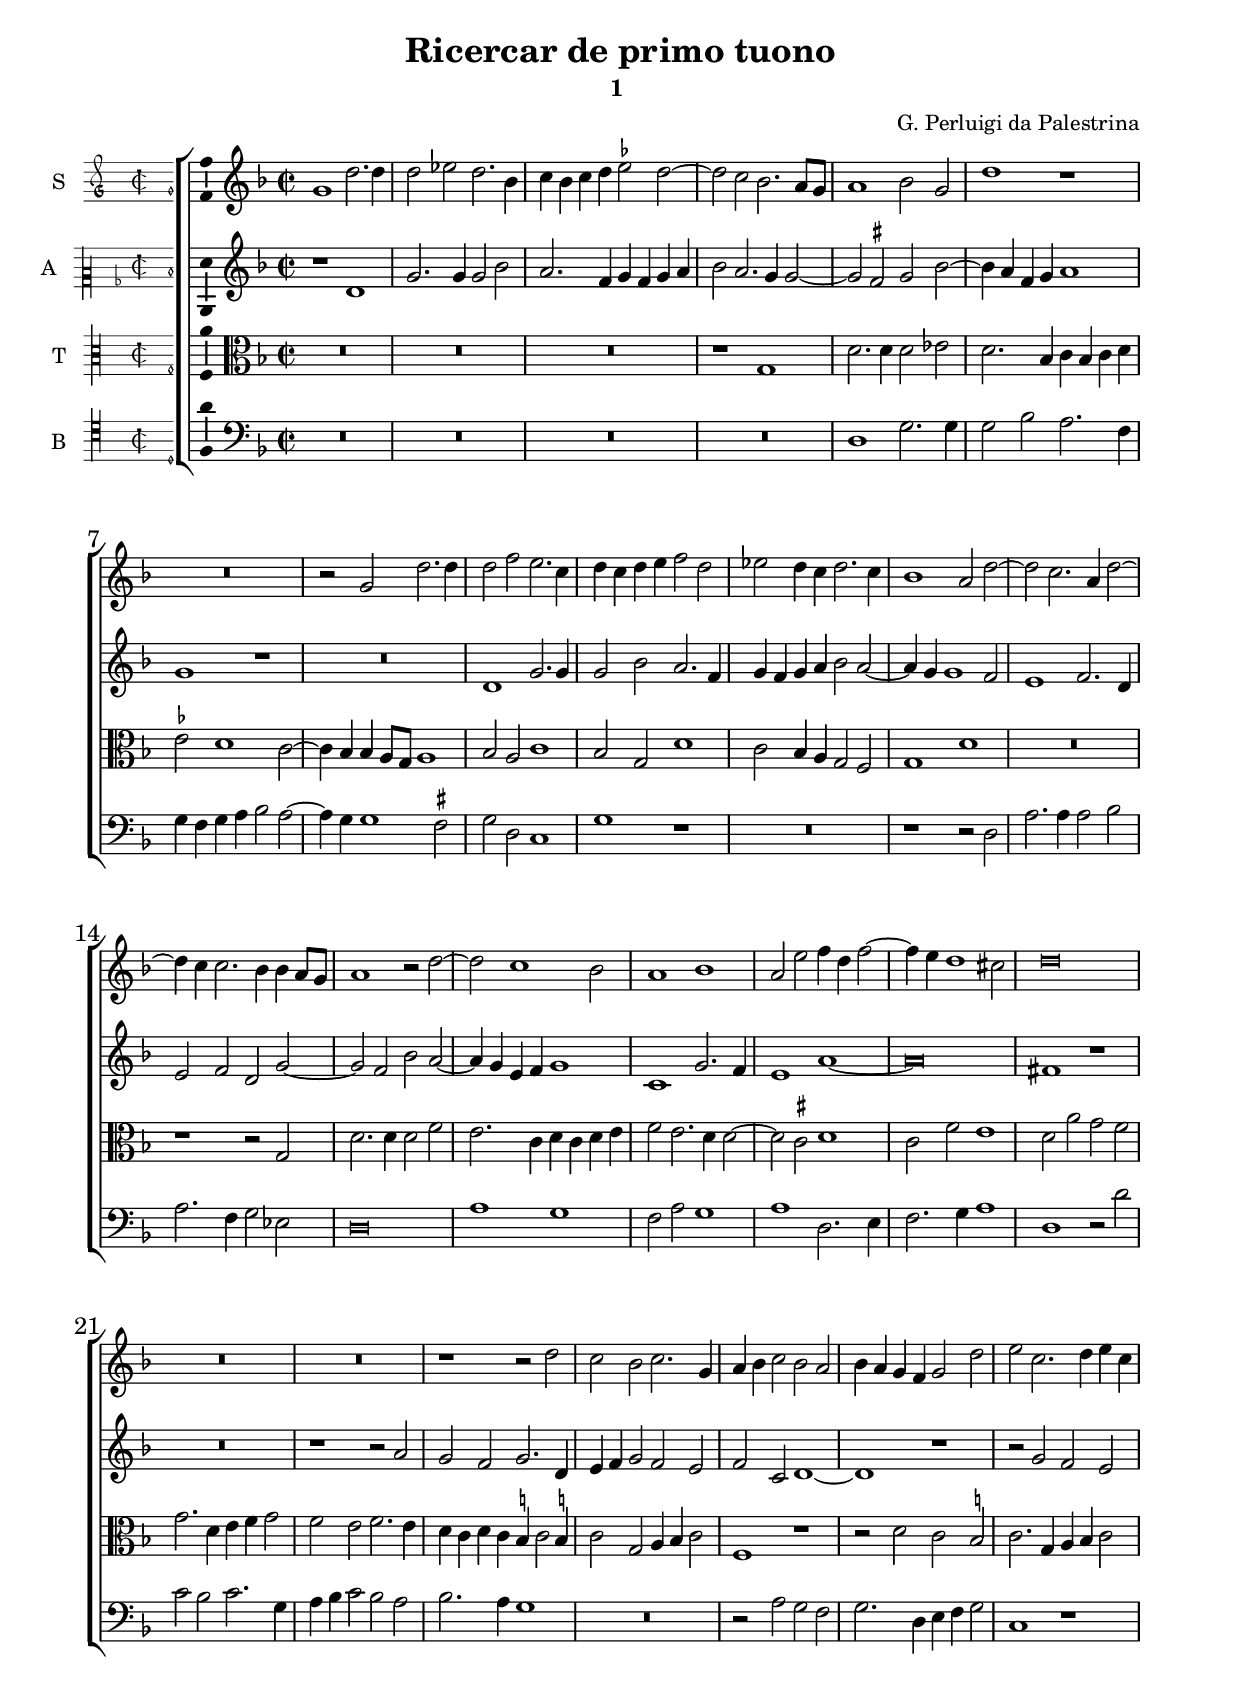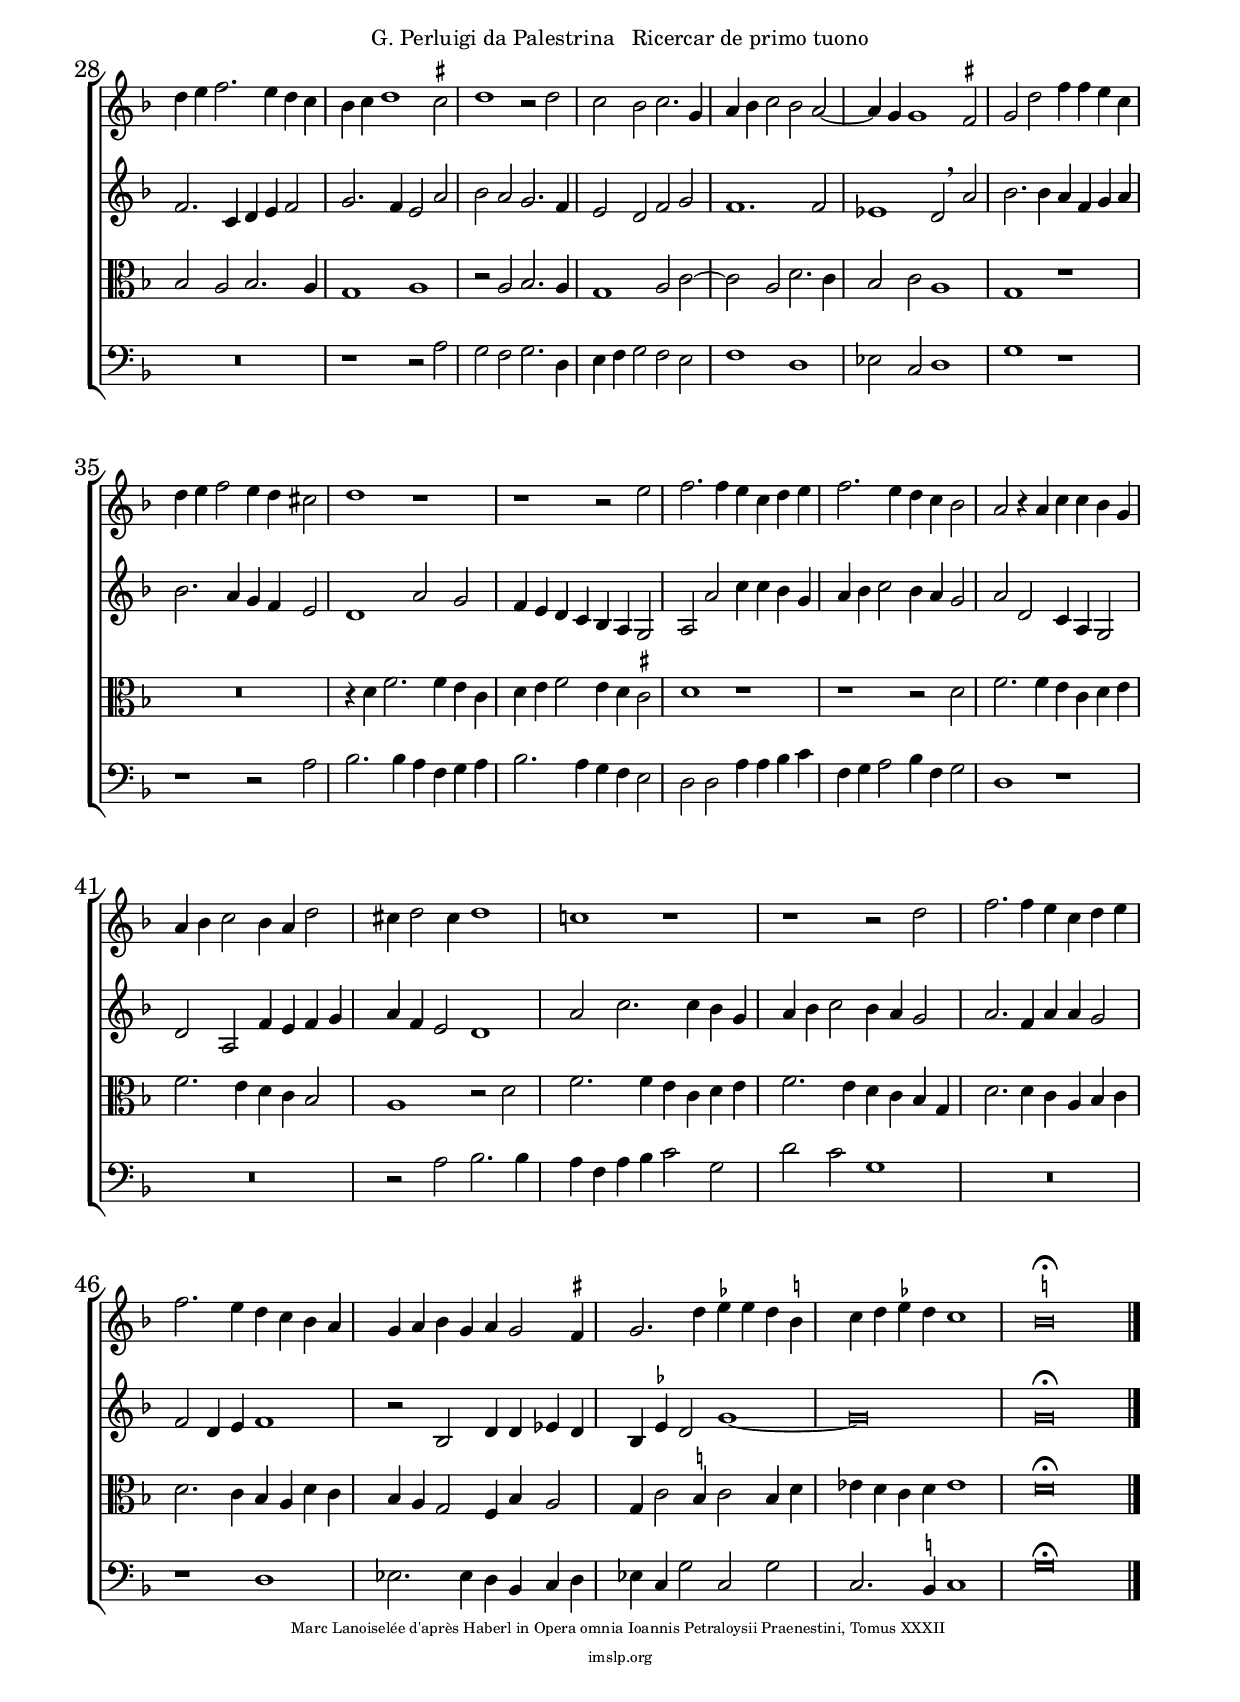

\paper {
  
  %indent = 20\mm  
  line-width = 176\mm		%160
  ragged-bottom = ##t
        oddHeaderMarkup = \markup \fill-line {
    % interpret markup if its not first page of the current book(part)
    \on-the-fly #not-first-page \line { "'"  \fromproperty #'header:title
"'" }
  }
  evenHeaderMarkup = \markup \fill-line {
    % interpret markup if its not first page of the current book(part)
    \on-the-fly #not-first-page \line {  \fromproperty #'header:composer " " \fromproperty #'header:title
 }
  }
  system-system-spacing = #'((basic-distance . 15) (padding . 1))
  bottom-margin = 15\mm
  
}

\layout {
  
      \context {
      \Score
      \override SpacingSpanner.common-shortest-duration =
        #(ly:make-moment 6/4)
    }
      %}
    \context {
    \Voice
    \consists "Ambitus_engraver"
    \override StaffSymbol.thickness = #1.75
  }
}


\version "2.19.40"

#(set-global-staff-size 18.6)

\header {
  
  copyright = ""
    
  title = "Ricercar de primo tuono"
  
  subtitle = "1 "
  
  composer = "G. Perluigi da Palestrina"
  
  arranger = ""
  
  instrument = ""
  
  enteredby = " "
  
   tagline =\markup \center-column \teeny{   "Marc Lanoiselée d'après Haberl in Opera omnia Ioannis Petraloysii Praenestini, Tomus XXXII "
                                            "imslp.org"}
  
  % metre = "metre"
  
  % opus = "opus"
  
  %piece = "Tragédie David et Jonathas 1688"
  
  % poet = "poet"
  
  %copyright = \markup { \fontsize #-3 "non-commercial copy Welcome. Arrangement Marc  Lanoiselée d'après fond Philidor BNF"}
  
  
  
  
  
}



%///////////////Outils pour Parties///////////////// 

%\partial 4*2 \repeat volta 2{   

%\alternative{{\partial 4*1 fin1 }  { fin2  \bar "|." }} 

%\set Staff.clefTransposition = #7

%^\markup{\center-column { (tr) }}

%\set Score.repeatCommands = #'((volta "1") ) 

%\set Score.repeatCommands = #'((volta #f))

%/////////////////////////////////////////////////////
ficta = { \once \set suggestAccidentals = ##t }
hem = ^\markup{  \pad-around #0.4 \rotate # -90  "[ "}  %hémiole sur une note

delb =\override Staff.BarLine.transparent = ##t %bar transparent
adelb = \revert Staff.BarLine.transparent           %fin bar transparent

Cbarre={  \numericTimeSignature  %C barré aves 4/2
  \time 2/1
  \once \override Staff.TimeSignature.stencil = #ly:text-interface::print 
  \once \override Staff.TimeSignature.text = \markup \musicglyph 
#"timesig.C22" 
  \time 4/2 }

%************PartieUn**********************************
IncipitPartieUn ={ 
  
    \time 2/2
    \clef "petrucci-g"
    \key c \major
    g'1}

PartieUn = {
  \override NoteHead.style = #'baroque
   \override Score.BarNumber.font-size = #1
 \clef "treble"
 \key f\major
 \time 4/2
 \Cbarre
 g'1 d''2. d''4  |  % 1
 d''2 ees''2 d''2. bes'4  |  % 2
 c''4 bes'4 c''4 d''4 \ficta ees''2 d''2 ~   |  % 3
 d''2 c''2 bes'2. a'8 g'8  |  % 4
 a'1 bes'2 g'2  |  % 5
 d''1 r1   |  % 6
 \break 
 R\breve   |  % 7
 %\break
 r2  g'2 d''2. d''4  |  % 8
 d''2 f''2 e''2. c''4  |  % 9
 d''4 c''4 d''4 e''4 f''2 d''2  |  % 10
 ees''2 d''4 c''4 d''2. c''4  |  % 11
 bes'1 a'2 d''2 ~   |  % 12
 d''2 c''2. a'4 d''2 ~   |  % 13
 \break 
 d''4 c''4 c''2. bes'4 bes'4 a'8 g'8  |  % 14
 %%\break
 a'1 r2  d''2 ~   |  % 15
 d''2 c''1 bes'2  |  % 16
 a'1 bes'1  |  % 17
 a'2 e''2 f''4 d''4 f''2 ~   |  % 18
 f''4 e''4 d''1 cis''2  |  % 19
 d''\breve  |  % 20
 \break 
 R\breve   |  % 21
 R\breve   |  % 22
 r1  r2  d''2  |  % 23
 c''2 bes'2 c''2. g'4  |  % 24
 a'4 bes'4 c''2 bes'2 a'2  |  % 25
 bes'4 a'4 g'4 f'4 g'2 d''2  |  % 26
 e''2 c''2. d''4 e''4 c''4  |  % 27
 \break 
 d''4 e''4 f''2. e''4 d''4 c''4  |  % 28
 %\break
 bes'4 c''4 d''1 \ficta cis''2  |  % 29
 d''1 r2  d''2  |  % 30
 c''2 bes'2 c''2. g'4  |  % 31
 a'4 bes'4 c''2 bes'2 a'2 ~   |  % 32
 a'4 g'4 g'1 \ficta fis'2   |  % 33
 g'2  d''2 f''4 f''4 e''4 c''4  |  % 34
 \break 
 d''4 e''4 f''2 e''4 d''4 cis''2  |  % 35
 %\break
 d''1 r1   |  % 36
 r1  r2  e''2  |  % 37
 f''2. f''4 e''4 c''4 d''4 e''4  |  % 38
 f''2. e''4 d''4 c''4 bes'2  |  % 39
 a'2 r4  a'4 c''4 c''4 bes'4 g'4  |  % 40
\break 
a'4 bes'4 c''2 bes'4 a'4 d''2  |  % 41

 cis''4 d''2 cis''4 d''1  |  % 42
 %\break
 c''!1 r1   |  % 43
 r1  r2  d''2  |  % 44
 f''2. f''4 e''4 c''4 d''4 e''4  |  % 45
 f''2. e''4 d''4 c''4 bes'4 a'4  |  % 46
 g'4 a'4 bes'4 g'4 a'4 g'2 \ficta fis'4   |  % 47
 g'2. d''4 \ficta ees''4  ees''4 d''4 \ficta b'4  |  % 48
 c''4 d''4 \ficta ees''4  d''4 c''1  |  % 49
 \ficta b'\breve^\fermata
 \bar "|."


  }
  
%************PartieDeux**********************************
IncipitPartieDeux ={ 
  
    \time 2/2
    \clef "petrucci-c2"
    \key f \major
    d'1}


PartieDeux = {
  \override NoteHead.style = #'baroque
 \clef "treble"
 \key f\major
 \time 4/2
 \Cbarre
 r1  d'1  |  % 1
 g'2. g'4 g'2 bes'2  |  % 2
 a'2. f'4 g'4 f'4 g'4 a'4  |  % 3
 bes'2 a'2. g'4 g'2 ~   |  % 4
 g'2 \ficta fis'2 g'2 bes'2 ~   |  % 5
 bes'4 a'4 f'4 g'4 a'1  |  % 6
 g'1 r1   |  % 7
 R\breve   |  % 8
 d'1 g'2. g'4  |  % 9
 g'2 bes'2 a'2. f'4  |  % 10
 g'4 f'4 g'4 a'4 bes'2 a'2 ~   |  % 11
 a'4 g'4 g'1 f'2  |  % 12
 e'1 f'2. d'4  |  % 13
 e'2 f'2 d'2 g'2 ~   |  % 14
 g'2 f'2 bes'2 a'2 ~   |  % 15
 a'4 g'4 e'4 f'4 g'1  |  % 16
 c'1 g'2. f'4 e'1 a'1 ~   |  % 17
 a'\breve  |  % 18
 fis'1 r1   |  % 19
 R\breve   |  % 20
 %\break
 r1  r2  a'2  |  % 21
 g'2 f'2 g'2. d'4  |  % 22
 e'4 f'4 g'2 f'2 e'2  |  % 23
 f'2 c'2 d'1 ~   |  % 24
 d'1 r1   |  % 25
 r2  g'2 f'2 e'2  |  % 26
 f'2. c'4 d'4 e'4 f'2  |  % 27
 g'2. f'4 e'2 a'2  |  % 28
 bes'2 a'2 g'2. f'4  |  % 29
 e'2 d'2 f'2 g'2  |  % 30
 f'1. f'2  |  % 31
 ees'1 d'2 \breathe  a'2  |  % 32
 bes'2. bes'4 a'4 f'4 g'4 a'4  |  % 33
 bes'2. a'4 g'4 f'4 e'2  |  % 34
 d'1 a'2 g'2  |  % 35
 f'4 e'4 d'4 c'4 bes4 a4 g2  |  % 36
 a2 a'2 c''4 c''4 bes'4 g'4  |  % 37
 a'4 bes'4 c''2 bes'4 a'4 g'2  |  % 38
 a'2 d'2 c'4 a4 g2  |  % 39
 d'2 a2 f'4 e'4 f'4 g'4  |  % 40
 a'4 f'4 e'2 d'1  |  % 41
 a'2 c''2. c''4 bes'4 g'4  |  % 42
 a'4 bes'4 c''2 bes'4 a'4 g'2  |  % 43
 a'2. f'4 a'4 a'4 g'2  |  % 44
 f'2 d'4 e'4 f'1  |  % 45
 r2  bes2 d'4 d'4 ees'4 d'4  |  % 46
 bes4 \ficta ees'4  d'2 g'1 ~   |  % 47
 g'\breve  |  % 48
 g'\breve^\fermata
 \bar "|."


}


%****************Partietrois********************************
IncipitPartieTrois ={   
    \time 2/2
    \clef "petrucci-c3"
    \key c \major
    g1}



PartieTrois = {
  \override NoteHead.style = #'baroque
 \clef "alto"  %
 \key f\major
 \time 4/2
 \Cbarre
 R\breve   |  % 1
 R\breve   |  % 2
 R\breve   |  % 3
 r1  g1  |  % 4
 d'2. d'4 d'2 ees'2  |  % 5
 d'2. bes4 c'4 bes4 c'4 d'4  |  % 6
 \ficta ees'2  d'1 c'2 ~   |  % 7
 c'4 bes4 bes4 a8 g8 a1  |  % 8
 bes2 a2 c'1  |  % 9
 bes2 g2 d'1  |  % 10
 c'2 bes4 a4 g2 f2  |  % 11
 g1 d'1  |  % 12
 R\breve   |  % 13
 r1  r2  g2  |  % 14
 d'2. d'4 d'2 f'2  |  % 15
 e'2. c'4 d'4 c'4 d'4 e'4  |  % 16
 f'2 e'2. d'4 d'2 ~   |  % 17
 d'2 \ficta cis'2 d'1  |  % 18
 c'2 f'2 e'1  |  % 19
 d'2  a'2 g'2 f'2  |  % 20
 g'2. d'4 e'4 f'4 g'2  |  % 21
 f'2 e'2 f'2. e'4  |  % 22
 d'4 c'4 d'4 c'4 \ficta b4 c'2 \ficta b!4  |  % 23
 c'2 g2 a4 bes4 c'2  |  % 24
 f1 r1   |  % 25
 r2  d'2 c'2 \ficta \ficta b2  |  % 26
 c'2. g4 a4 bes4 c'2  |  % 27
 bes2 a2 bes2. a4  |  % 28
 g1 a1  |  % 29
 r2  a2 bes2. a4  |  % 30
 g1 a2 c'2 ~   |  % 31
 c'2 a2 d'2. c'4  |  % 32
 bes2 c'2 a1  |  % 33
 g1 r1   |  % 34
 R\breve   |  % 35
 r4  d'4 f'2. f'4 e'4 c'4  |  % 36
 d'4 e'4 f'2 e'4 d'4 \ficta cis'2   |  % 37
 d'1 r1   |  % 38
 r1  r2  d'2  |  % 39
 f'2. f'4 e'4 c'4 d'4 e'4  |  % 40
 f'2. e'4 d'4 c'4 bes2  |  % 41
 a1 r2  d'2  |  % 42
 f'2. f'4 e'4 c'4 d'4 e'4  |  % 43
 f'2. e'4 d'4 c'4 bes4 g4  |  % 44
 d'2. d'4 c'4 a4 bes4 c'4  |  % 45
 d'2. c'4 bes4 a4 d'4 c'4  |  % 46
 bes4 a4 g2 f4 bes4 a2  |  % 47
 g4 c'2 \ficta b4  \ficta c'2 \ficta b4 d'4  |  % 48
 ees'4 d'4 c'4 d'4 ees'1  |  % 49
 d'\breve^\fermata
 \bar "|."
  

}


%****************PartieQuatre********************************
IncipitPartieQuatre ={   
     \time 2/2
    \clef "petrucci-c4"
    \key c \major
    d1}


PartieQuatre = {
  \override NoteHead.style = #'baroque
  \clef "bass"
 \key f\major
 \time 4/2
 \Cbarre
 R\breve   |  % 1
 R\breve   |  % 2
 R\breve   |  % 3
 R\breve   |  % 4
 d1 g2. g4  |  % 5
 g2 bes2 a2. f4  |  % 6
 g4 f4 g4 a4 bes2 a2 ~   |  % 7
 a4 g4 g1 \ficta fis2  |  % 8
 g2 d2 c1  |  % 9
 g1 r1   |  % 10
 R\breve   |  % 11
 r1  r2  d2  |  % 12
 a2. a4 a2 bes2  |  % 13
 a2. f4 g2 ees2  |  % 14
 d\breve  |  % 15
 a1 g1  |  % 16
 f2 a2 g1  |  % 17
 a1 d2. e4  |  % 18
 f2. g4 a1  |  % 19
 d1 r2  d'2  |  % 20
 c'2 bes2 c'2. g4  |  % 21
 a4 bes4 c'2 bes2 a2  |  % 22
 bes2. a4 g1  |  % 23
 R\breve   |  % 24
 r2  a2 g2 f2  |  % 25
 g2. d4 e4 f4 g2  |  % 26
 c1 r1   |  % 27
 R\breve   |  % 28
 r1  r2  a2  |  % 29
 g2 f2 g2. d4  |  % 30
 e4 f4 g2 f2 e2  |  % 31
 f1 d1  |  % 32
 ees2 c2 d1  |  % 33
 g1 r1   |  % 34
 r1  r2  a2  |  % 35
 bes2. bes4 a4 f4 g4 a4  |  % 36
 bes2. a4 g4 f4 e2  |  % 37
 d2 d2 a4 a4 bes4 c'4  |  % 38
 f4 g4 a2 bes4 f4 g2  |  % 39
 d1 r1   |  % 40
 R\breve   |  % 41
 r2  a2 bes2. bes4  |  % 42
 a4 f4 a4 bes4 c'2 g2  |  % 43
 d'2 c'2 g1  |  % 44
 R\breve   |  % 45
 r1  d1  |  % 46
 ees2. ees4 d4 bes,4 c4 d4  |  % 47
 ees4 c4 g2 c2 g2  |  % 48
 c2. \ficta b,4 c1  |  % 49
 g\breve^\fermata
 \bar "|."

}

%************PartieCinq**************************
IncipitPartieCinq ={   
    \time 4/4
    \clef "petrucci-f3"
    \key c \major
    a1}

PartieCinq = {
  \override NoteHead.style = #'baroque
  
}
%******* Paroles ****************


%+++++++++++++++++++++++VoixUnI+++++++++
VoixUnI = \lyricmode {
  _
  
}

%++++++++++++++++++++ VoixDeuxI+++++++++++
VoixDeuxI =  \lyricmode { 
  _
 
}
%++++++++++++++++++ VoixTroisI +++++++++++
VoixTroisI =  \lyricmode { 
  _
}



%++++++++++++++++ Voix TroisI ++++++++++
VoixTroisI =  \lyricmode {  	 
 _
}

%++++++++++++++++ Voix TroisI ++++++++++
VoixQuatre =  \lyricmode {  	 
 _
}
%+++++++++Fin des paroles+++++

%************************************************
\score {
  
  
  \new ChoirStaff { 
    <<

   \new Voice = "PartieUn"  <<

      \set Staff.instrumentName = #"S"
      \incipit \IncipitPartieUn
      
      \PartieUn 
      
    >>
    %-----------------------------------------------------------
    \new Voice = "PartieUn"  <<

      \set Staff.instrumentName = #"A"
      \incipit \IncipitPartieDeux
      
      \PartieDeux
      
      
    >>
    
    %----------------------------------------------------------
    
   \new Voice = "PartieUn"  <<

      \set Staff.instrumentName = #"T"
      \incipit \IncipitPartieTrois
      \PartieTrois
      
   >>
    %--------------------------------------------------------------
    
    \new Voice = "PartieUn"  <<

      \set Staff.instrumentName = #"B"
      \incipit \IncipitPartieQuatre
    
    \PartieQuatre
    
    
    >>
 
    %---------------------------------------------------------------
    
     
  >>
}
   \layout {
     
   }

}

